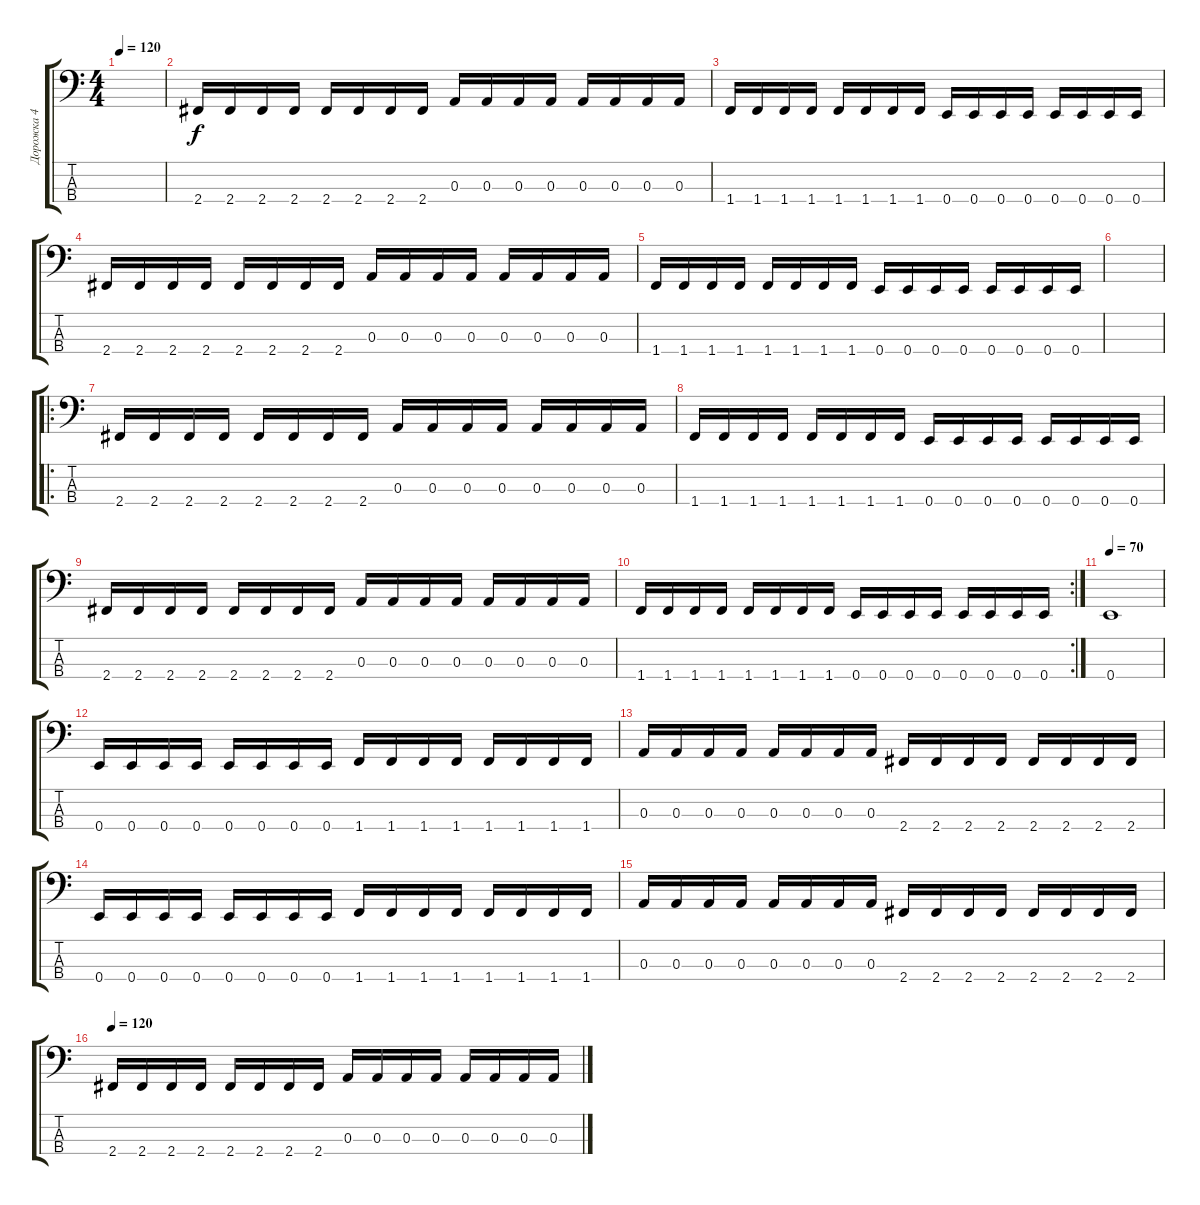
\track ("Дорожка 4" "Дорожка 4") {instrument electricbasspick}
\staff {score tabs}
\tuning (G2 D2 A1 E1) {hide}
\ts (4 4)
\tempo 120
\clef f4
\ks c
|
2.4.16 2.4.16 2.4.16 2.4.16 2.4.16 2.4.16 2.4.16 2.4.16 0.3.16 0.3.16 0.3.16 0.3.16 0.3.16 0.3.16 0.3.16 0.3.16 |
1.4.16 1.4.16 1.4.16 1.4.16 1.4.16 1.4.16 1.4.16 1.4.16 0.4.16 0.4.16 0.4.16 0.4.16 0.4.16 0.4.16 0.4.16 0.4.16 |
2.4.16 2.4.16 2.4.16 2.4.16 2.4.16 2.4.16 2.4.16 2.4.16 0.3.16 0.3.16 0.3.16 0.3.16 0.3.16 0.3.16 0.3.16 0.3.16 |
1.4.16 1.4.16 1.4.16 1.4.16 1.4.16 1.4.16 1.4.16 1.4.16 0.4.16 0.4.16 0.4.16 0.4.16 0.4.16 0.4.16 0.4.16 0.4.16 |
|
\ro
2.4.16 2.4.16 2.4.16 2.4.16 2.4.16 2.4.16 2.4.16 2.4.16 0.3.16 0.3.16 0.3.16 0.3.16 0.3.16 0.3.16 0.3.16 0.3.16 |
1.4.16 1.4.16 1.4.16 1.4.16 1.4.16 1.4.16 1.4.16 1.4.16 0.4.16 0.4.16 0.4.16 0.4.16 0.4.16 0.4.16 0.4.16 0.4.16 |
2.4.16 2.4.16 2.4.16 2.4.16 2.4.16 2.4.16 2.4.16 2.4.16 0.3.16 0.3.16 0.3.16 0.3.16 0.3.16 0.3.16 0.3.16 0.3.16 |
\rc 2
1.4.16 1.4.16 1.4.16 1.4.16 1.4.16 1.4.16 1.4.16 1.4.16 0.4.16 0.4.16 0.4.16 0.4.16 0.4.16 0.4.16 0.4.16 0.4.16 |
\tempo 70
0.4.1 |
0.4.16 0.4.16 0.4.16 0.4.16 0.4.16 0.4.16 0.4.16 0.4.16 1.4.16 1.4.16 1.4.16 1.4.16 1.4.16 1.4.16 1.4.16 1.4.16 |
0.3.16 0.3.16 0.3.16 0.3.16 0.3.16 0.3.16 0.3.16 0.3.16 2.4.16 2.4.16 2.4.16 2.4.16 2.4.16 2.4.16 2.4.16 2.4.16 |
0.4.16 0.4.16 0.4.16 0.4.16 0.4.16 0.4.16 0.4.16 0.4.16 1.4.16 1.4.16 1.4.16 1.4.16 1.4.16 1.4.16 1.4.16 1.4.16 |
0.3.16 0.3.16 0.3.16 0.3.16 0.3.16 0.3.16 0.3.16 0.3.16 2.4.16 2.4.16 2.4.16 2.4.16 2.4.16 2.4.16 2.4.16 2.4.16 |
\tempo 120
2.4.16 2.4.16 2.4.16 2.4.16 2.4.16 2.4.16 2.4.16 2.4.16 0.3.16 0.3.16 0.3.16 0.3.16 0.3.16 0.3.16 0.3.16 0.3.16
